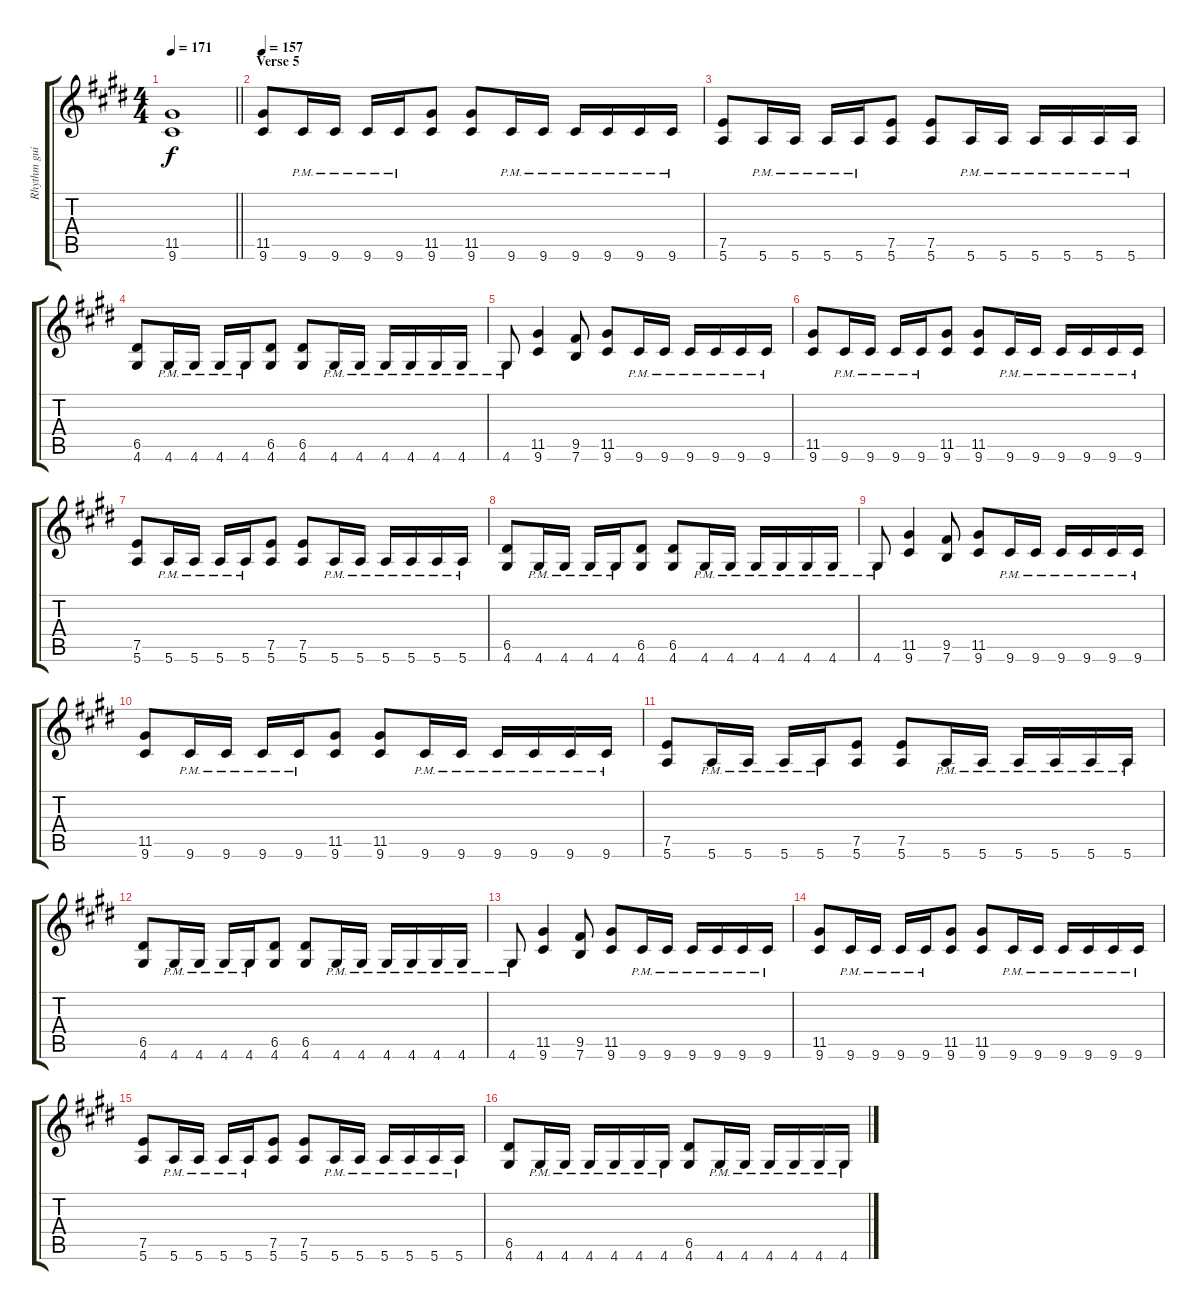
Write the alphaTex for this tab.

\track ("Rhythm guitar II (Marcus Siepen)" "Rhythm gui") {instrument distortionguitar}
\staff {score tabs}
\tuning (E4 B3 G3 D3 A2 E2) {hide}
\ts (4 4)
\tempo 171
\clef g2
\barLineRight lightlight
\ks c#minor
(11.5{t} 9.6{t}).1{dy f} |
\section ("" "Verse 5")
\tempo 157
(11.5 9.6).8 9.6{pm}.16 9.6{pm}.16 9.6{pm}.16 9.6{pm}.16 (11.5 9.6).8 (11.5 9.6).8 9.6{pm}.16 9.6{pm}.16 9.6{pm}.16 9.6{pm}.16 9.6{pm}.16 9.6{pm}.16 |
(7.5 5.6).8 5.6{pm}.16 5.6{pm}.16 5.6{pm}.16 5.6{pm}.16 (7.5 5.6).8 (7.5 5.6).8 5.6{pm}.16 5.6{pm}.16 5.6{pm}.16 5.6{pm}.16 5.6{pm}.16 5.6{pm}.16 |
(6.5 4.6).8 4.6{pm}.16 4.6{pm}.16 4.6{pm}.16 4.6{pm}.16 (6.5 4.6).8 (6.5 4.6).8 4.6{pm}.16 4.6{pm}.16 4.6{pm}.16 4.6{pm}.16 4.6{pm}.16 4.6{pm}.16 |
4.6{pm}.8 (11.5 9.6).4 (9.5 7.6).8 (11.5 9.6).8 9.6{pm}.16 9.6{pm}.16 9.6{pm}.16 9.6{pm}.16 9.6{pm}.16 9.6{pm}.16 |
(11.5 9.6).8 9.6{pm}.16 9.6{pm}.16 9.6{pm}.16 9.6{pm}.16 (11.5 9.6).8 (11.5 9.6).8 9.6{pm}.16 9.6{pm}.16 9.6{pm}.16 9.6{pm}.16 9.6{pm}.16 9.6{pm}.16 |
(7.5 5.6).8 5.6{pm}.16 5.6{pm}.16 5.6{pm}.16 5.6{pm}.16 (7.5 5.6).8 (7.5 5.6).8 5.6{pm}.16 5.6{pm}.16 5.6{pm}.16 5.6{pm}.16 5.6{pm}.16 5.6{pm}.16 |
(6.5 4.6).8 4.6{pm}.16 4.6{pm}.16 4.6{pm}.16 4.6{pm}.16 (6.5 4.6).8 (6.5 4.6).8 4.6{pm}.16 4.6{pm}.16 4.6{pm}.16 4.6{pm}.16 4.6{pm}.16 4.6{pm}.16 |
4.6{pm}.8 (11.5 9.6).4 (9.5 7.6).8 (11.5 9.6).8 9.6{pm}.16 9.6{pm}.16 9.6{pm}.16 9.6{pm}.16 9.6{pm}.16 9.6{pm}.16 |
(11.5 9.6).8 9.6{pm}.16 9.6{pm}.16 9.6{pm}.16 9.6{pm}.16 (11.5 9.6).8 (11.5 9.6).8 9.6{pm}.16 9.6{pm}.16 9.6{pm}.16 9.6{pm}.16 9.6{pm}.16 9.6{pm}.16 |
(7.5 5.6).8 5.6{pm}.16 5.6{pm}.16 5.6{pm}.16 5.6{pm}.16 (7.5 5.6).8 (7.5 5.6).8 5.6{pm}.16 5.6{pm}.16 5.6{pm}.16 5.6{pm}.16 5.6{pm}.16 5.6{pm}.16 |
(6.5 4.6).8 4.6{pm}.16 4.6{pm}.16 4.6{pm}.16 4.6{pm}.16 (6.5 4.6).8 (6.5 4.6).8 4.6{pm}.16 4.6{pm}.16 4.6{pm}.16 4.6{pm}.16 4.6{pm}.16 4.6{pm}.16 |
4.6{pm}.8 (11.5 9.6).4 (9.5 7.6).8 (11.5 9.6).8 9.6{pm}.16 9.6{pm}.16 9.6{pm}.16 9.6{pm}.16 9.6{pm}.16 9.6{pm}.16 |
(11.5 9.6).8 9.6{pm}.16 9.6{pm}.16 9.6{pm}.16 9.6{pm}.16 (11.5 9.6).8 (11.5 9.6).8 9.6{pm}.16 9.6{pm}.16 9.6{pm}.16 9.6{pm}.16 9.6{pm}.16 9.6{pm}.16 |
(7.5 5.6).8 5.6{pm}.16 5.6{pm}.16 5.6{pm}.16 5.6{pm}.16 (7.5 5.6).8 (7.5 5.6).8 5.6{pm}.16 5.6{pm}.16 5.6{pm}.16 5.6{pm}.16 5.6{pm}.16 5.6{pm}.16 |
(6.5 4.6).8 4.6{pm}.16 4.6{pm}.16 4.6{pm}.16 4.6{pm}.16 4.6{pm}.16 4.6{pm}.16 (6.5 4.6).8 4.6{pm}.16 4.6{pm}.16 4.6{pm}.16 4.6{pm}.16 4.6{pm}.16 4.6{pm}.16
